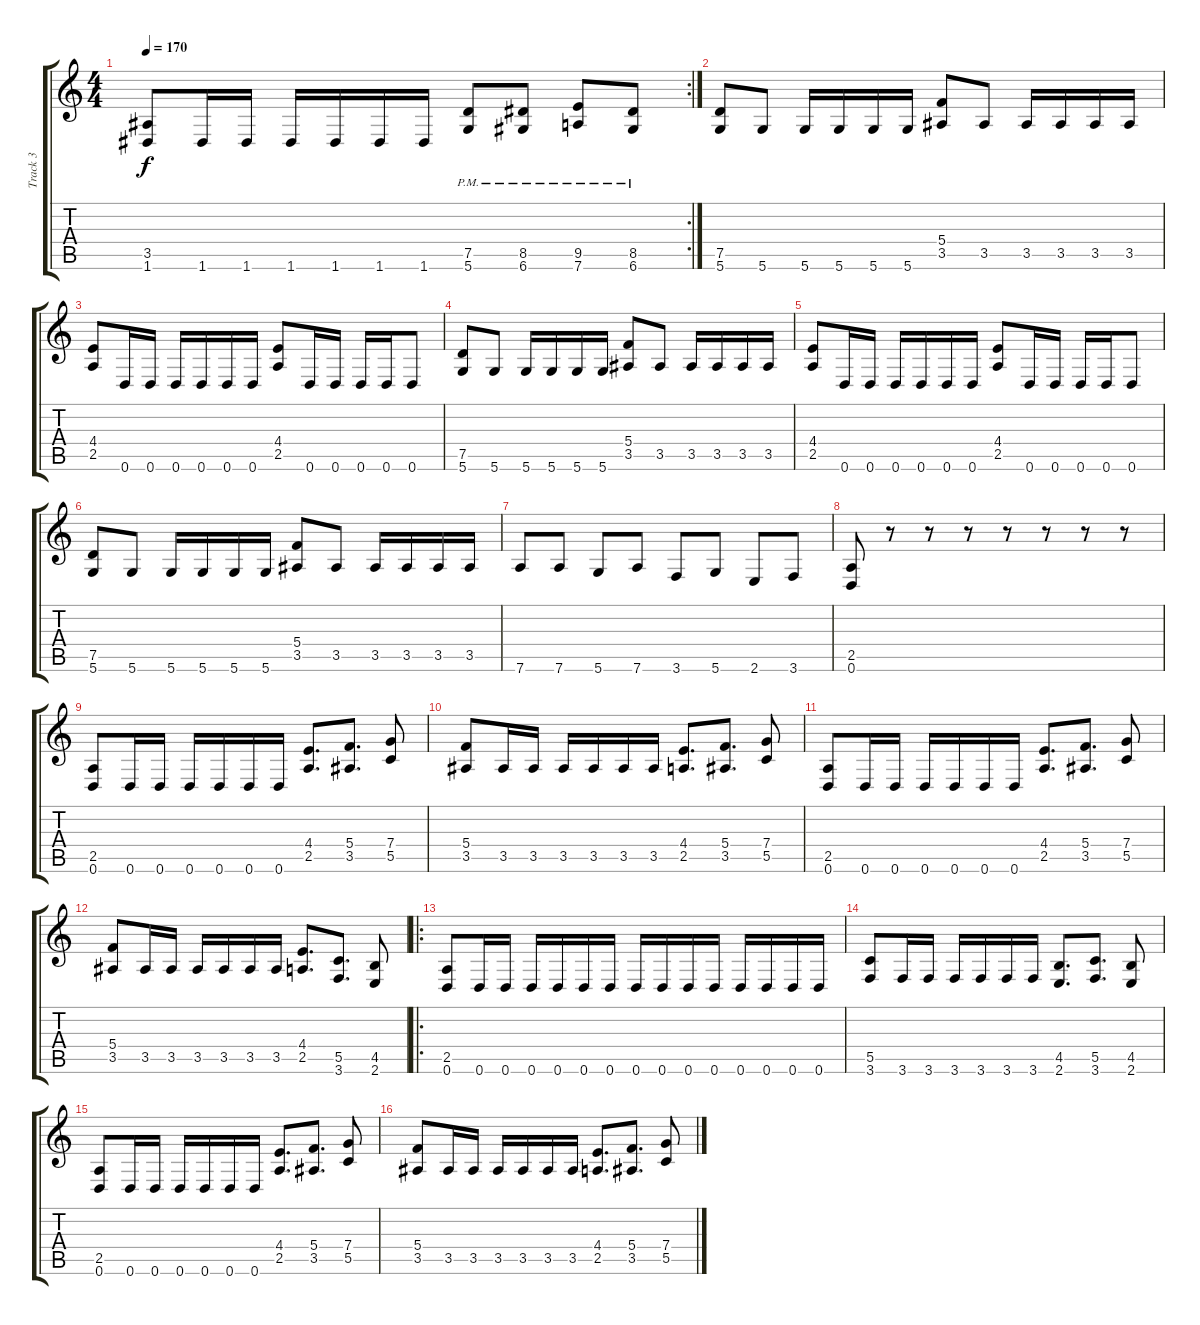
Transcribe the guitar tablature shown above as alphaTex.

\track ("Track 3" "Track 3") {instrument distortionguitar}
\staff {score tabs}
\tuning (D4 A3 F3 C3 G2 D2) {hide}
\rc 2
\ts (4 4)
\tempo 170
\clef g2
\ks c
(3.5 1.6).8{dy f} 1.6.16 1.6.16 1.6.16 1.6.16 1.6.16 1.6.16 (7.5{pm} 5.6{pm}).8 (8.5{pm} 6.6{pm}).8 (9.5{pm} 7.6{pm}).8 (8.5{pm} 6.6{pm}).8 |
(7.5 5.6).8 5.6.8 5.6.16 5.6.16 5.6.16 5.6.16 (5.4 3.5).8 3.5.8 3.5.16 3.5.16 3.5.16 3.5.16 |
(4.4 2.5).8 0.6.16 0.6.16 0.6.16 0.6.16 0.6.16 0.6.16 (4.4 2.5).8 0.6.16 0.6.16 0.6.16 0.6.16 0.6.8 |
(7.5 5.6).8 5.6.8 5.6.16 5.6.16 5.6.16 5.6.16 (5.4 3.5).8 3.5.8 3.5.16 3.5.16 3.5.16 3.5.16 |
(4.4 2.5).8 0.6.16 0.6.16 0.6.16 0.6.16 0.6.16 0.6.16 (4.4 2.5).8 0.6.16 0.6.16 0.6.16 0.6.16 0.6.8 |
(7.5 5.6).8 5.6.8 5.6.16 5.6.16 5.6.16 5.6.16 (5.4 3.5).8 3.5.8 3.5.16 3.5.16 3.5.16 3.5.16 |
7.6.8 7.6.8 5.6.8 7.6.8 3.6.8 5.6.8 2.6.8 3.6.8 |
(2.5 0.6).8 r.8 r.8 r.8 r.8 r.8 r.8 r.8 |
(2.5 0.6).8 0.6.16 0.6.16 0.6.16 0.6.16 0.6.16 0.6.16 (4.4 2.5).8{d} (5.4 3.5).8{d} (7.4 5.5).8 |
(5.4 3.5).8 3.5.16 3.5.16 3.5.16 3.5.16 3.5.16 3.5.16 (4.4 2.5).8{d} (5.4 3.5).8{d} (7.4 5.5).8 |
(2.5 0.6).8 0.6.16 0.6.16 0.6.16 0.6.16 0.6.16 0.6.16 (4.4 2.5).8{d} (5.4 3.5).8{d} (7.4 5.5).8 |
(5.4 3.5).8 3.5.16 3.5.16 3.5.16 3.5.16 3.5.16 3.5.16 (4.4 2.5).8{d} (5.5 3.6).8{d} (4.5 2.6).8 |
\ro
(2.5 0.6).8 0.6.16 0.6.16 0.6.16 0.6.16 0.6.16 0.6.16 0.6.16 0.6.16 0.6.16 0.6.16 0.6.16 0.6.16 0.6.16 0.6.16 |
(5.5 3.6).8 3.6.16 3.6.16 3.6.16 3.6.16 3.6.16 3.6.16 (4.5 2.6).8{d} (5.5 3.6).8{d} (4.5 2.6).8 |
(2.5 0.6).8 0.6.16 0.6.16 0.6.16 0.6.16 0.6.16 0.6.16 (4.4 2.5).8{d} (5.4 3.5).8{d} (7.4 5.5).8 |
(5.4 3.5).8 3.5.16 3.5.16 3.5.16 3.5.16 3.5.16 3.5.16 (4.4 2.5).8{d} (5.4 3.5).8{d} (7.4 5.5).8
